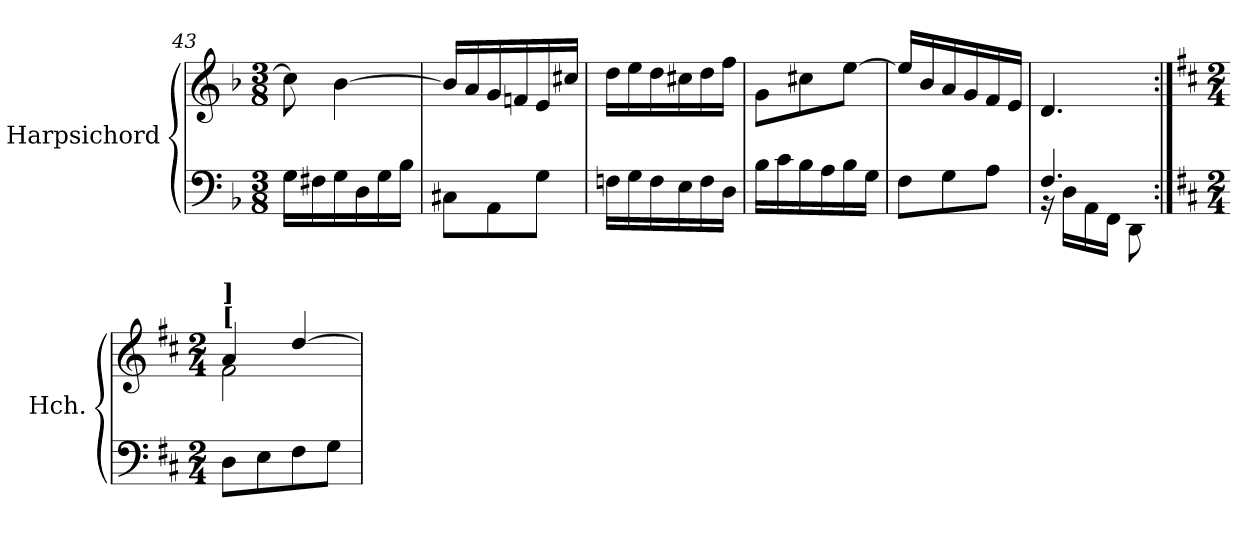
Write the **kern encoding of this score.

**kern	**kern
*part1	*part1
*staff2	*staff1
*I"Harpsichord	*
*I'Hch.	*
*clefF4	*clefG2
*k[b-]	*k[b-]
*M3/8	*M3/8
=43	=43
16G\LL	8cc\]
16F#X\	.
16G\	[4b-\
16D\	.
16G\	.
16B-\JJ	.
=44	=44
8C#X\L	16b-/LL]
.	16a/
8AA\	16g/
.	16fn/
8G\J	16e/
.	16cc#X/JJ
=45	=45
16Fn\LL	16dd\LL
16G\	16ee\
16F\	16dd\
16E\	16cc#X\
16F\	16dd\
16D\JJ	16ff\JJ
=46	=46
16B-\LL	8g\L
16c\	.
16B-\	8cc#X\
16A\	.
16B-\	[8ee\J
16G\JJ	.
=47	=47
8F\L	16ee/LL]
.	16b-/
8G\	16a/
.	16g/
8A\J	16f/
.	16e/JJ
=48	=48
*^	*
4.F/	16r	4.d/
.	16D\LL	.
.	16AA\	.
.	16FF\JJ	.
.	8DD\	.
*v	*v	*
=1:|!	=1:|!
*k[f#c#]	*k[f#c#]
*M2/4	*M2/4
*	*MM80
*^	*^
!	!	!LO:TX:a:B:t=[	!
!	!	!LO:TX:a:B:t=]	!
*v	*v	*	*
8D\L	4a/	2f#\
8E\	.	.
8F#\	[4dd/	.
8G\J	.	.
*	*v	*v
=	=
*-	*-
